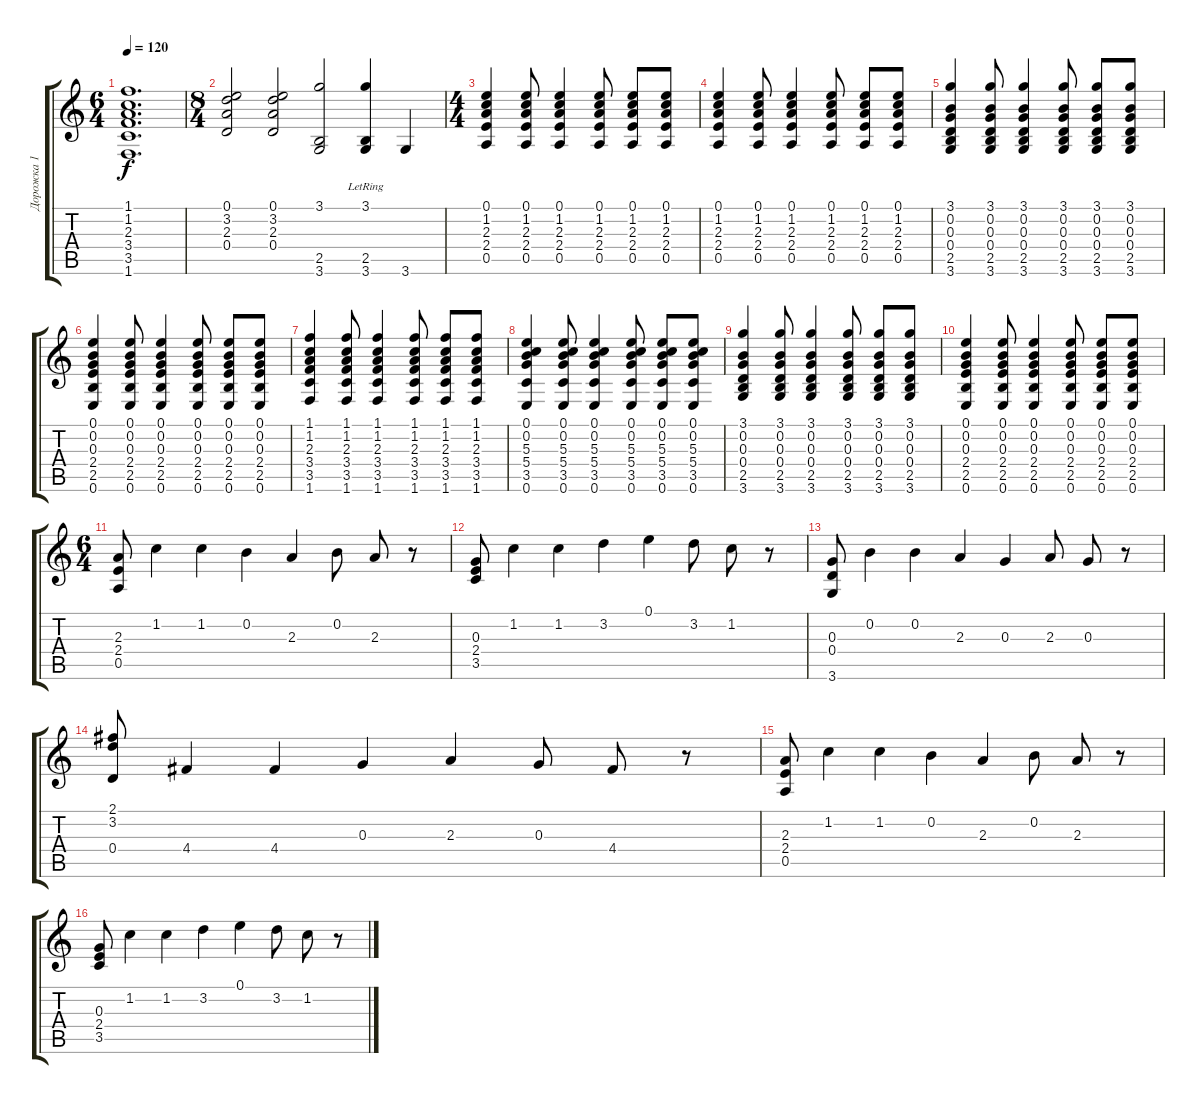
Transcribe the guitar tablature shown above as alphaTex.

\track ("Дорожка 1" "Дорожка 1") {instrument acousticguitarsteel}
\staff {score tabs}
\tuning (E4 B3 G3 D3 A2 E2) {hide}
\ts (6 4)
\tempo 120
\clef g2
\ks c
(1.1 1.2 2.3 3.4 3.5 1.6).1{d dy f} |
\ts (8 4)
(0.1 3.2 2.3 0.4).2 (0.1 3.2 2.3 0.4).2 (3.1 2.5 3.6).2 (3.1{lr} 2.5{lr} 3.6{lr}).4 3.6.4 |
\ts (4 4)
(0.1 1.2 2.3 2.4 0.5).4 (0.1 1.2 2.3 2.4 0.5).8 (0.1 1.2 2.3 2.4 0.5).4 (0.1 1.2 2.3 2.4 0.5).8 (0.1 1.2 2.3 2.4 0.5).8 (0.1 1.2 2.3 2.4 0.5).8 |
(0.1 1.2 2.3 2.4 0.5).4 (0.1 1.2 2.3 2.4 0.5).8 (0.1 1.2 2.3 2.4 0.5).4 (0.1 1.2 2.3 2.4 0.5).8 (0.1 1.2 2.3 2.4 0.5).8 (0.1 1.2 2.3 2.4 0.5).8 |
(3.1 0.2 0.3 0.4 2.5 3.6).4 (3.1 0.2 0.3 0.4 2.5 3.6).8 (3.1 0.2 0.3 0.4 2.5 3.6).4 (3.1 0.2 0.3 0.4 2.5 3.6).8 (3.1 0.2 0.3 0.4 2.5 3.6).8 (3.1 0.2 0.3 0.4 2.5 3.6).8 |
(0.1 0.2 0.3 2.4 2.5 0.6).4 (0.1 0.2 0.3 2.4 2.5 0.6).8 (0.1 0.2 0.3 2.4 2.5 0.6).4 (0.1 0.2 0.3 2.4 2.5 0.6).8 (0.1 0.2 0.3 2.4 2.5 0.6).8 (0.1 0.2 0.3 2.4 2.5 0.6).8 |
(1.1 1.2 2.3 3.4 3.5 1.6).4 (1.1 1.2 2.3 3.4 3.5 1.6).8 (1.1 1.2 2.3 3.4 3.5 1.6).4 (1.1 1.2 2.3 3.4 3.5 1.6).8 (1.1 1.2 2.3 3.4 3.5 1.6).8 (1.1 1.2 2.3 3.4 3.5 1.6).8 |
(0.1 0.2 5.3 5.4 3.5 0.6).4 (0.1 0.2 5.3 5.4 3.5 0.6).8 (0.1 0.2 5.3 5.4 3.5 0.6).4 (0.1 0.2 5.3 5.4 3.5 0.6).8 (0.1 0.2 5.3 5.4 3.5 0.6).8 (0.1 0.2 5.3 5.4 3.5 0.6).8 |
(3.1 0.2 0.3 0.4 2.5 3.6).4 (3.1 0.2 0.3 0.4 2.5 3.6).8 (3.1 0.2 0.3 0.4 2.5 3.6).4 (3.1 0.2 0.3 0.4 2.5 3.6).8 (3.1 0.2 0.3 0.4 2.5 3.6).8 (3.1 0.2 0.3 0.4 2.5 3.6).8 |
(0.1 0.2 0.3 2.4 2.5 0.6).4 (0.1 0.2 0.3 2.4 2.5 0.6).8 (0.1 0.2 0.3 2.4 2.5 0.6).4 (0.1 0.2 0.3 2.4 2.5 0.6).8 (0.1 0.2 0.3 2.4 2.5 0.6).8 (0.1 0.2 0.3 2.4 2.5 0.6).8 |
\ts (6 4)
(2.3 2.4 0.5).8 1.2.4 1.2.4 0.2.4 2.3.4 0.2.8 2.3.8 r.8 |
(0.3 2.4 3.5).8 1.2.4 1.2.4 3.2.4 0.1.4 3.2.8 1.2.8 r.8 |
(0.3 0.4 3.6).8 0.2.4 0.2.4 2.3.4 0.3.4 2.3.8 0.3.8 r.8 |
(2.1 3.2 0.4).8 4.4.4 4.4.4 0.3.4 2.3.4 0.3.8 4.4.8 r.8 |
(2.3 2.4 0.5).8 1.2.4 1.2.4 0.2.4 2.3.4 0.2.8 2.3.8 r.8 |
(0.3 2.4 3.5).8 1.2.4 1.2.4 3.2.4 0.1.4 3.2.8 1.2.8 r.8
